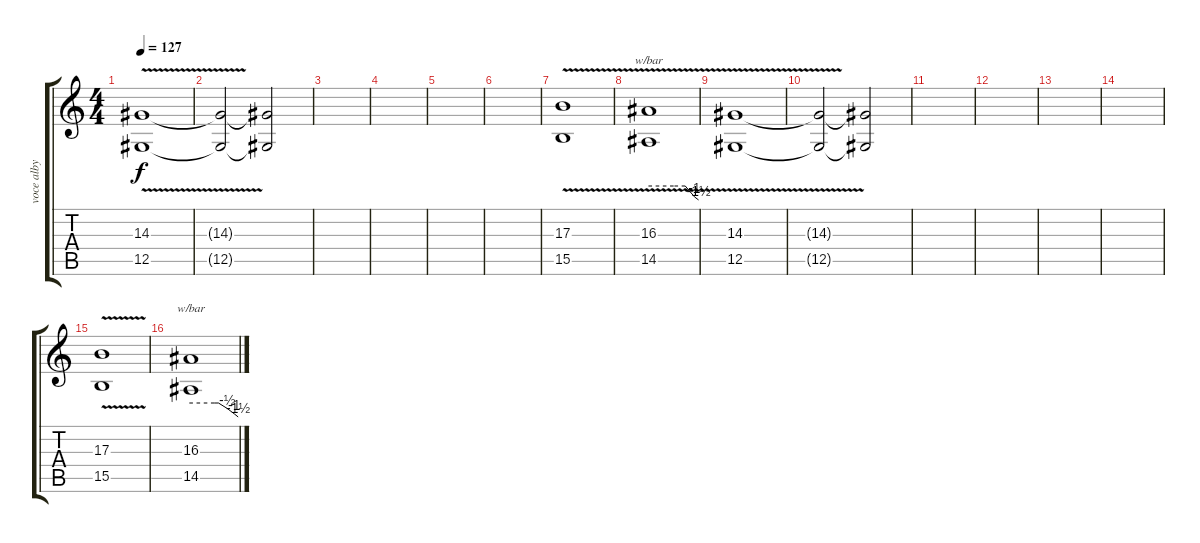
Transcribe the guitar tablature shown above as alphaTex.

\track ("voce alby" "voce alby") {instrument flute}
\staff {score tabs}
\tuning (Eb4 Bb3 Gb3 Db3 Ab2 Eb2) {hide}
\ts (4 4)
\tempo 127
\clef g2
\ks c
(14.3{v} 12.5).1{dy f volume 5} |
(14.3{t} 12.5{t}).2 (14.3{t} 12.5{t}).2 |
|
|
|
|
(17.3{v} 15.5).1 |
(16.3{v} 14.5).1{tbe (custom default 0 0 30 0 44 0 55 -4 60 -6)} |
(14.3{v} 12.5).1{volume 6} |
(14.3{t} 12.5{t}).2 (14.3{t} 12.5{t}).2 |
|
|
|
|
(17.3{v} 15.5).1 |
(16.3 14.5).1{tbe (custom default 0 0 30 0 35 0 46 -2 55 -4 60 -6)}
